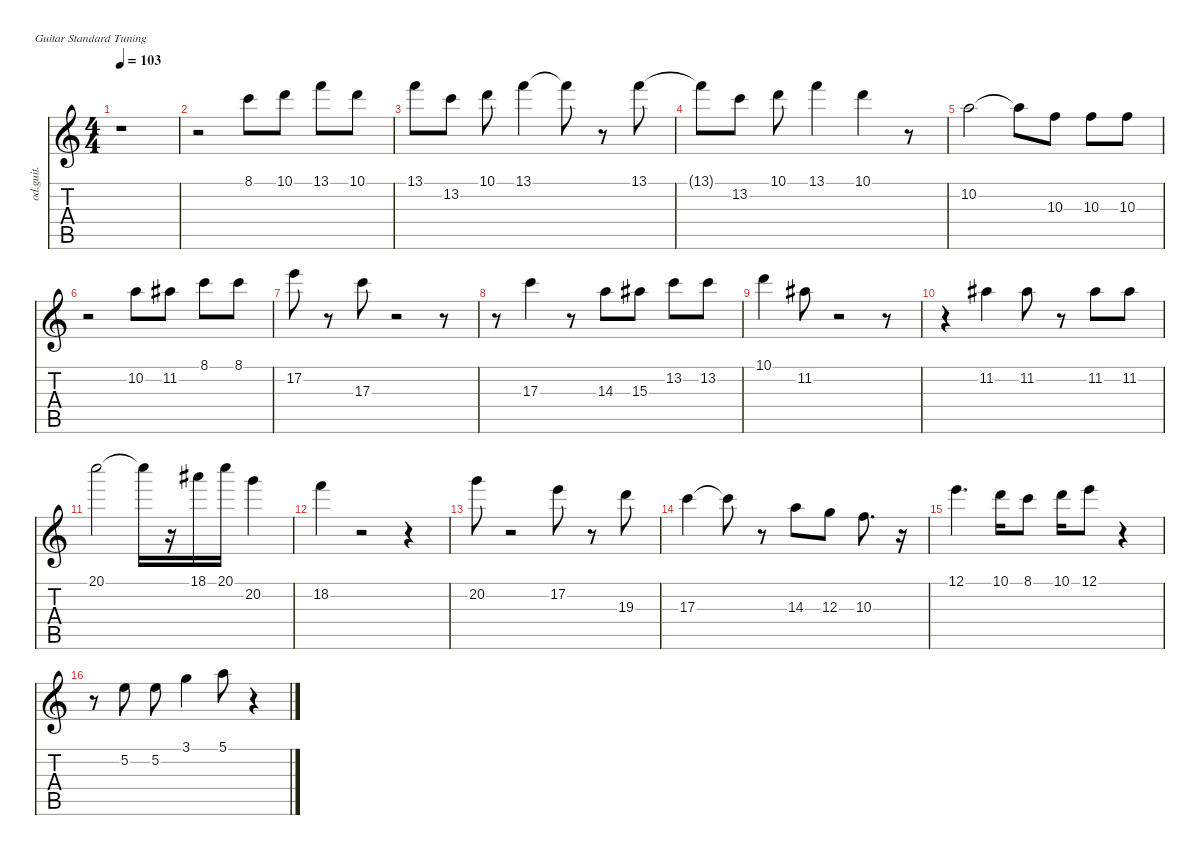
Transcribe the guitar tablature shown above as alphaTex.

\defaultSystemsLayout 4
\hideDynamics
\bracketExtendMode nobrackets
\otherSystemsTrackNameOrientation horizontal
\track ("Melody" "od.guit.") {instrument overdrivenguitar}
\staff {score tabs}
\tuning (E4 B3 G3 D3 A2 E2)
\ts (4 4)
\tempo 103
\clef g2
\ks c
r.1{dy f beam Down} |
r.2{beam Down} 8.1.8{beam Down} 10.1.8{beam Down} 13.1.8{beam Down} 10.1.8{beam Down} |
13.1.8{beam Down} 13.2.8{beam Down} 10.1.8{beam Down} 13.1.4{beam Down} 13.1{t}.8{beam Down} r.8{beam Down} 13.1.8{beam Down} |
13.1{t}.8{beam Down} 13.2.8{beam Down} 10.1.8{beam Down} 13.1.4{beam Down} 10.1.4{beam Down} r.8{beam Down} |
10.2.2{beam Down} 10.2{t}.8{beam Down} 10.3.8{beam Down} 10.3.8{beam Down} 10.3.8{beam Down} |
r.2{beam Down} 10.2.8{beam Down} 11.2{acc #}.8{beam Down} 8.1.8{beam Down} 8.1.8{beam Down} |
17.2.8{beam Down} r.8{beam Down} 17.3.8{beam Down} r.2{beam Down} r.8{beam Down} |
r.8{beam Down} 17.3.4{beam Down} r.8{beam Down} 14.3.8{beam Down} 15.3{acc #}.8{beam Down} 13.2.8{beam Down} 13.2.8{beam Down} |
10.1.4{beam Down} 11.2{acc #}.8{beam Down} r.2{beam Down} r.8{beam Down} |
r.4{beam Down} 11.2{acc #}.4{beam Down} 11.2{acc #}.8{beam Down} r.8{beam Down} 11.2{acc #}.8{beam Down} 11.2{acc #}.8{beam Down} |
20.1.2{beam Down} 20.1{t}.16{beam Down} r.16{beam Down} 18.1{acc #}.16{beam Down} 20.1.16{beam Down} 20.2.4{beam Down} |
18.2.4{beam Down} r.2{beam Down} r.4{beam Down} |
20.2.8{beam Down} r.2{beam Down} 17.2.8{beam Down} r.8{beam Down} 19.3.8{beam Down} |
17.3.4{beam Down} 17.3{t}.8{beam Down} r.8{beam Down} 14.3.8{beam Down} 12.3.8{beam Down} 10.3.8{d beam Down} r.16{beam Down} |
12.1.4{d beam Down} 10.1.16{beam Down} 8.1.8{beam Down} 10.1.16{beam Down} 12.1.8{beam Down} r.4{beam Down} |
r.8{beam Down} 5.2.8{beam Down} 5.2.8{beam Down} 3.1.4{beam Down} 5.1.8{beam Down} r.4{beam Down}
